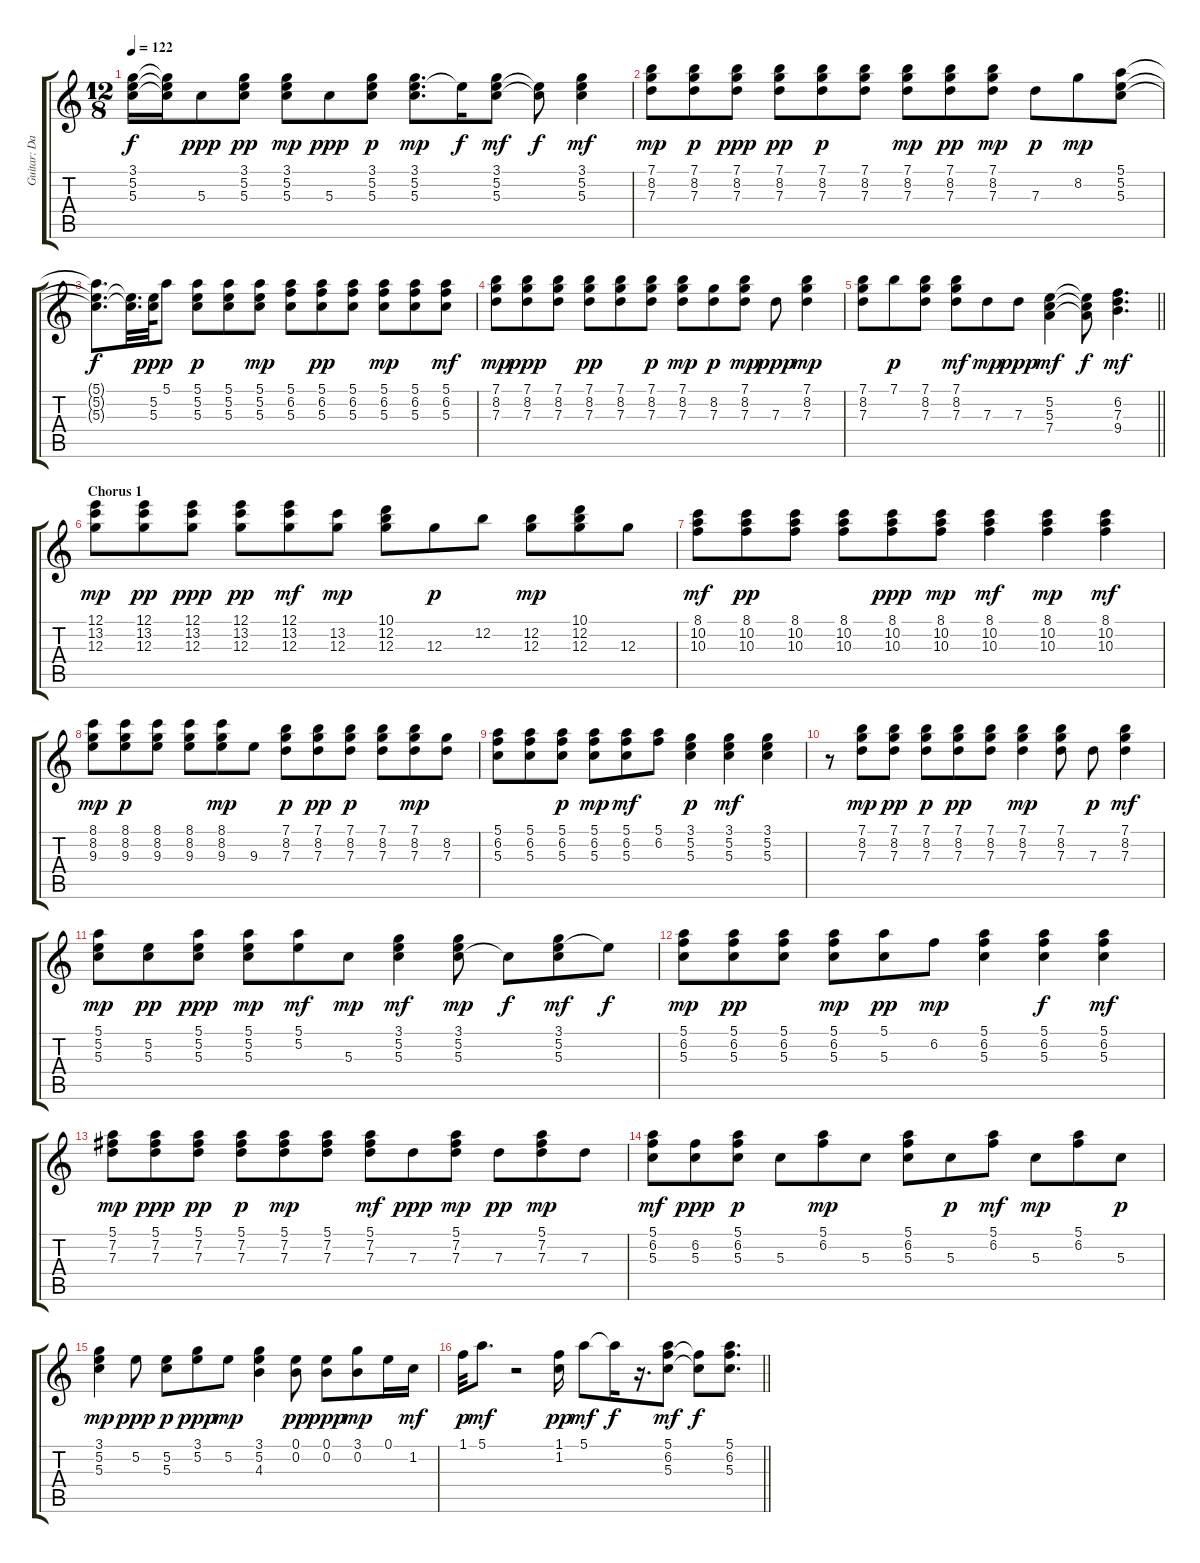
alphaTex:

\track ("Guitar: Davey Johnstone" "Guitar: Da") {instrument acousticguitarnylon}
\staff {score tabs}
\tuning (E4 B3 G3 D3 A2 E2) {hide}
\ts (12 8)
\tempo 122
\clef g2
\ks c
(3.1{t} 5.2{t} 5.3{t}).16{dy f} (3.1{t} 5.2{t} 5.3{t}).16 5.3.8{dy ppp} (3.1 5.2 5.3).8{dy pp} (3.1 5.2 5.3).8{dy mp} 5.3.8{dy ppp} (3.1 5.2 5.3).8{dy p} (3.1 5.2 5.3).8{d dy mp} 5.2{t}.16{dy f} (3.1 5.2 5.3).8{dy mf} (5.2{t} 5.3{t}).8{dy f} (3.1 5.2 5.3).4{dy mf} |
(7.1 8.2 7.3).8{dy mp} (7.1 8.2 7.3).8{dy p} (7.1 8.2 7.3).8{dy ppp} (7.1 8.2 7.3).8{dy pp} (7.1 8.2 7.3).8{dy p} (7.1 8.2 7.3).8 (7.1 8.2 7.3).8{dy mp} (7.1 8.2 7.3).8{dy pp} (7.1 8.2 7.3).8{dy mp} 7.3.8{dy p} 8.2.8{dy mp} (5.1 5.2 5.3).8 |
(5.1{t} 5.2{t} 5.3{t}).8{d dy f} (5.2{t} 5.3{t}).32{d} (5.2 5.3).64{dy ppp} 5.1.8 (5.1 5.2 5.3).8{dy p} (5.1 5.2 5.3).8 (5.1 5.2 5.3).8{dy mp} (5.1 6.2 5.3).8 (5.1 6.2 5.3).8{dy pp} (5.1 6.2 5.3).8 (5.1 6.2 5.3).8{dy mp} (5.1 6.2 5.3).8 (5.1 6.2 5.3).8{dy mf} |
(7.1 8.2 7.3).8{dy mp} (7.1 8.2 7.3).8{dy ppp} (7.1 8.2 7.3).8 (7.1 8.2 7.3).8{dy pp} (7.1 8.2 7.3).8 (7.1 8.2 7.3).8{dy p} (7.1 8.2 7.3).8{dy mp} (8.2 7.3).8{dy p} (7.1 8.2 7.3).8{dy mp} 7.3.8{dy ppp} (7.1 8.2 7.3).4{dy mp} |
\barLineRight lightlight
(7.1 8.2 7.3).8 7.1.8{dy p} (7.1 8.2 7.3).8 (7.1 8.2 7.3).8{dy mf} 7.3.8{dy mp} 7.3.8{dy ppp} (5.2 5.3 7.4).4{dy mf} (5.2{t} 5.3{t} 7.4{t}).8{dy f} (6.2 7.3 9.4).4{d dy mf} |
\section ("" "Chorus 1")
(12.1 13.2 12.3).8{dy mp} (12.1 13.2 12.3).8{dy pp} (12.1 13.2 12.3).8{dy ppp} (12.1 13.2 12.3).8{dy pp} (12.1 13.2 12.3).8{dy mf} (13.2 12.3).8{dy mp} (10.1 12.2 12.3).8 12.3.8{dy p} 12.2.8 (12.2 12.3).8{dy mp} (10.1 12.2 12.3).8 12.3.8 |
(8.1 10.2 10.3).8{dy mf} (8.1 10.2 10.3).8{dy pp} (8.1 10.2 10.3).8 (8.1 10.2 10.3).8 (8.1 10.2 10.3).8{dy ppp} (8.1 10.2 10.3).8{dy mp} (8.1 10.2 10.3).4{dy mf} (8.1 10.2 10.3).4{dy mp} (8.1 10.2 10.3).4{dy mf} |
(8.1 8.2 9.3).8{dy mp} (8.1 8.2 9.3).8{dy p} (8.1 8.2 9.3).8 (8.1 8.2 9.3).8 (8.1 8.2 9.3).8{dy mp} 9.3.8 (7.1 8.2 7.3).8{dy p} (7.1 8.2 7.3).8{dy pp} (7.1 8.2 7.3).8{dy p} (7.1 8.2 7.3).8 (7.1 8.2 7.3).8{dy mp} (8.2 7.3).8 |
(5.1 6.2 5.3).8 (5.1 6.2 5.3).8 (5.1 6.2 5.3).8{dy p} (5.1 6.2 5.3).8{dy mp} (5.1 6.2 5.3).8{dy mf} (5.1 6.2).8 (3.1 5.2 5.3).4{dy p} (3.1 5.2 5.3).4{dy mf} (3.1 5.2 5.3).4 |
r.8 (7.1 8.2 7.3).8{dy mp} (7.1 8.2 7.3).8{dy pp} (7.1 8.2 7.3).8{dy p} (7.1 8.2 7.3).8{dy pp} (7.1 8.2 7.3).8 (7.1 8.2 7.3).4{dy mp} (7.1 8.2 7.3).8 7.3.8{dy p} (7.1 8.2 7.3).4{dy mf} |
(5.1 5.2 5.3).8{dy mp} (5.2 5.3).8{dy pp} (5.1 5.2 5.3).8{dy ppp} (5.1 5.2 5.3).8{dy mp} (5.1 5.2).8{dy mf} 5.3.8{dy mp} (3.1 5.2 5.3).4{dy mf} (3.1 5.2 5.3).8{dy mp} 5.3{t}.8{dy f} (3.1 5.2 5.3).8{dy mf} 5.2{t}.8{dy f} |
(5.1 6.2 5.3).8{dy mp} (5.1 6.2 5.3).8{dy pp} (5.1 6.2 5.3).8 (5.1 6.2 5.3).8{dy mp} (5.1 5.3).8{dy pp} 6.2.8{dy mp} (5.1 6.2 5.3).4 (5.1 6.2 5.3).4{dy f} (5.1 6.2 5.3).4{dy mf} |
(5.1 7.2 7.3).8{dy mp} (5.1 7.2 7.3).8{dy ppp} (5.1 7.2 7.3).8{dy pp} (5.1 7.2 7.3).8{dy p} (5.1 7.2 7.3).8{dy mp} (5.1 7.2 7.3).8 (5.1 7.2 7.3).8{dy mf} 7.3.8{dy ppp} (5.1 7.2 7.3).8{dy mp} 7.3.8{dy pp} (5.1 7.2 7.3).8{dy mp} 7.3.8 |
(5.1 6.2 5.3).8{dy mf} (6.2 5.3).8{dy ppp} (5.1 6.2 5.3).8{dy p} 5.3.8 (5.1 6.2).8{dy mp} 5.3.8 (5.1 6.2 5.3).8 5.3.8{dy p} (5.1 6.2).8{dy mf} 5.3.8{dy mp} (5.1 6.2).8 5.3.8{dy p} |
(3.1 5.2 5.3).4{dy mp} 5.2.8{dy ppp} (5.2 5.3).8{dy p} (3.1 5.2).8{dy ppp} 5.2.8{dy mp} (3.1 5.2 4.3).4 (0.1 0.2).8{dy pp} (0.1 0.2).8{dy ppp} (3.1 0.2).8{dy mp} 0.1.16 1.2.16{dy mf} |
\barLineRight lightlight
1.1.32{dy p} 5.1.8{d dy mf} r.2 (1.1 1.2).16{dy pp} 5.1.8{dy mf} 5.1{t}.16{dy f} r.16{d} (5.1 6.2 5.3).8{dy mf} (6.2{t} 5.3{t}).8{dy f} (5.1 6.2 5.3).8{d}
